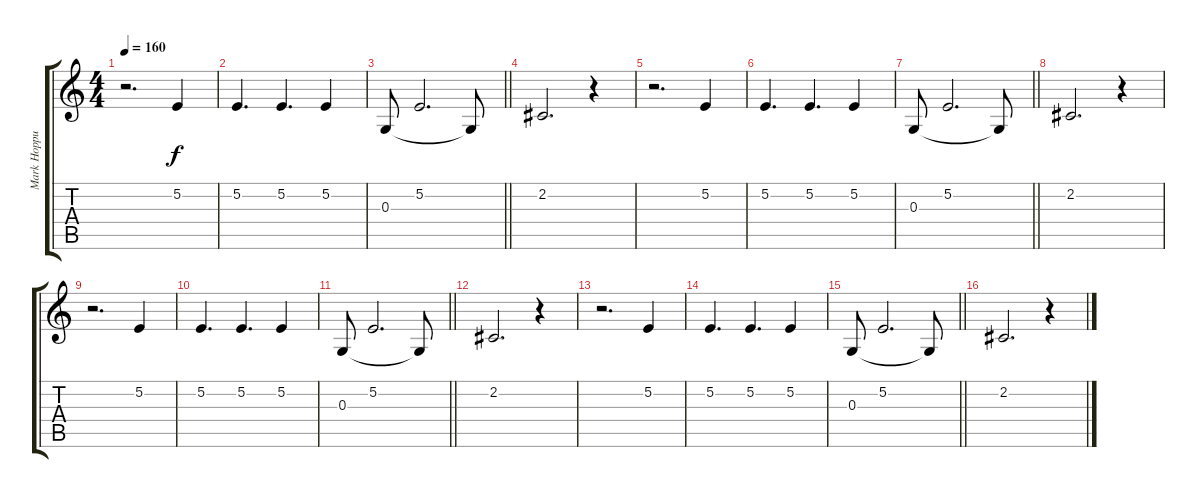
\track ("Mark Hoppus Vocals" "Mark Hoppu") {instrument piccolo}
\staff {score tabs}
\tuning (E4 B3 G3 D3 A2 E2) {hide}
\ts (4 4)
\tempo 160
\clef g2
\ks c
r.2{d dy f beam merge} 5.2.4 |
5.2.4{d} 5.2.4{d beam merge} 5.2.4 |
\barLineRight lightlight
0.3.8 5.2.2{d} 0.3{t}.8 |
2.2.2{d beam merge} r.4 |
r.2{d beam merge} 5.2.4 |
5.2.4{d} 5.2.4{d beam merge} 5.2.4 |
\barLineRight lightlight
0.3.8 5.2.2{d} 0.3{t}.8 |
2.2.2{d beam merge} r.4 |
r.2{d beam merge} 5.2.4 |
5.2.4{d} 5.2.4{d beam merge} 5.2.4 |
\barLineRight lightlight
0.3.8 5.2.2{d} 0.3{t}.8 |
2.2.2{d beam merge} r.4 |
r.2{d beam merge} 5.2.4 |
5.2.4{d} 5.2.4{d beam merge} 5.2.4 |
\barLineRight lightlight
0.3.8 5.2.2{d} 0.3{t}.8 |
2.2.2{d beam merge} r.4
